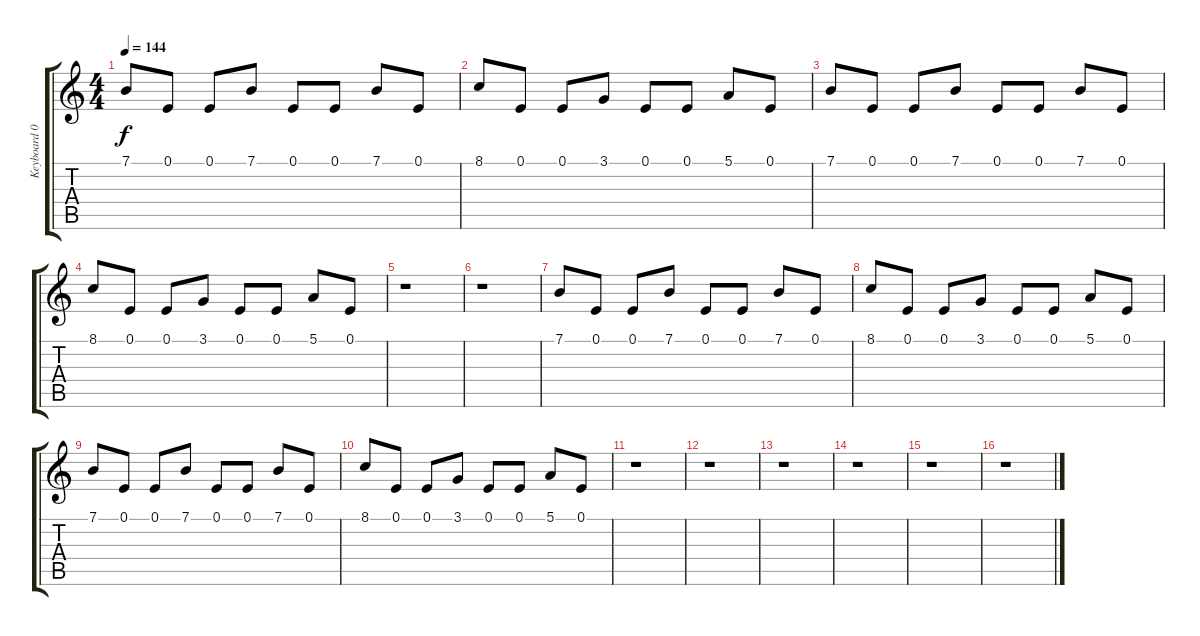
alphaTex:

\track ("Keyboard 02" "Keyboard 0") {instrument lead2sawtooth}
\staff {score tabs}
\tuning (E4 B3 G3 D3 A2 E2) {hide}
\ts (4 4)
\tempo 144
\clef g2
\ks c
7.1.8{dy f instrument lead2sawtooth} 0.1.8 0.1.8 7.1.8 0.1.8 0.1.8 7.1.8 0.1.8 |
8.1.8 0.1.8 0.1.8 3.1.8 0.1.8 0.1.8 5.1.8 0.1.8 |
7.1.8 0.1.8 0.1.8 7.1.8 0.1.8 0.1.8 7.1.8 0.1.8 |
8.1.8 0.1.8 0.1.8 3.1.8 0.1.8 0.1.8 5.1.8 0.1.8 |
r.1 |
r.1 |
7.1.8 0.1.8 0.1.8 7.1.8 0.1.8 0.1.8 7.1.8 0.1.8 |
8.1.8 0.1.8 0.1.8 3.1.8 0.1.8 0.1.8 5.1.8 0.1.8 |
7.1.8 0.1.8 0.1.8 7.1.8 0.1.8 0.1.8 7.1.8 0.1.8 |
8.1.8 0.1.8 0.1.8 3.1.8 0.1.8 0.1.8 5.1.8 0.1.8 |
r.1 |
r.1 |
r.1 |
r.1 |
r.1 |
r.1
